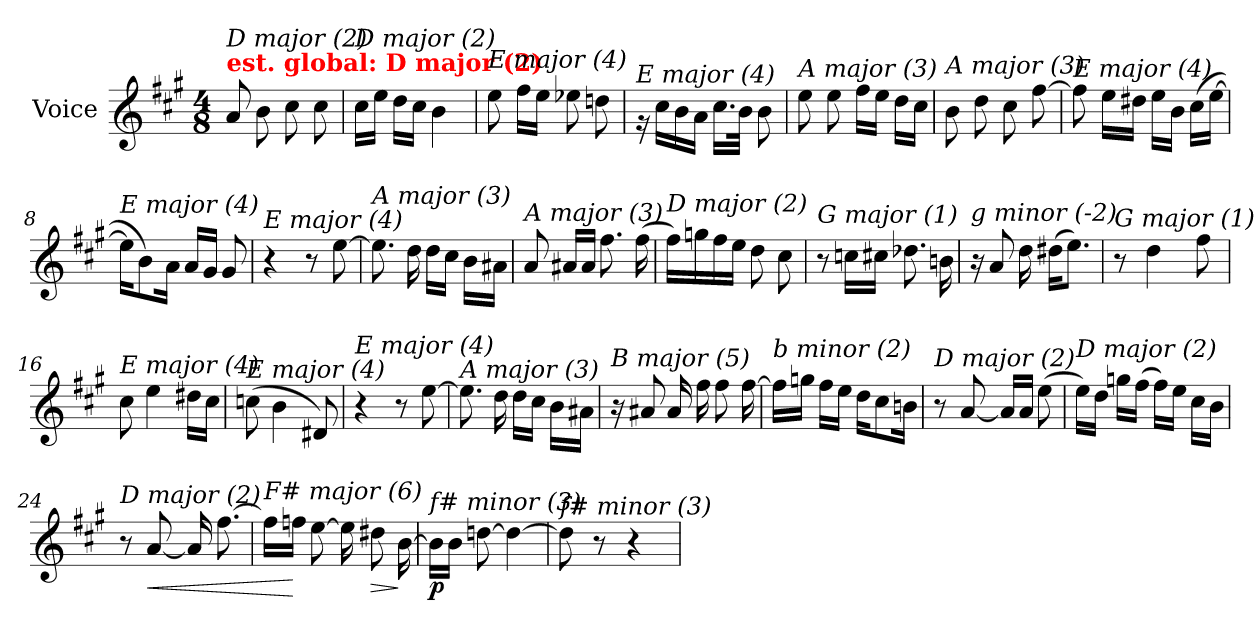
**kern	**dynam
*part1	*part1
*staff1	*staff1
*I"Voice	*
*I'V	*
*clefG2	*
*k[f#c#g#]	*
*M4/8	*
=1	=1
!LO:TX:a:B:color=#FF0000:t=est. global&colon; D major (2)	!
!LO:TX:i:t=D major (2)	!
8a/	.
8b\	.
8cc#\	.
8cc#\	.
=2	=2
!LO:TX:i:t=D major (2)	!
16cc#\LL	.
16ee\JJ	.
16dd\LL	.
16cc#\JJ	.
4b\	.
=3	=3
!LO:TX:i:t=E major (4)	!
8ee\	.
16ff#\LL	.
16ee\JJ	.
8ee-Xi\	.
8ddn\	.
=4	=4
!LO:TX:i:t=E major (4)	!
16rg	.
16cc#\LL	.
16b\	.
16a\JJ	.
16.cc#\LL	.
32b\JJk	.
8b\	.
=5	=5
!LO:TX:i:t=A major (3)	!
8ee\	.
8ee\	.
16ff#\LL	.
16ee\JJ	.
16dd\LL	.
16cc#\JJ	.
!!LO:LB:g=z
=6	=6
!LO:TX:i:t=A major (3)	!
8b\	.
8dd\	.
8cc#\	.
[8ff#\	.
=7	=7
!LO:TX:i:t=E major (4)	!
8ff#\]	.
16ee\LL	.
16dd#X\JJ	.
16ee\LL	.
16b\JJ	.
(>16cc#\LL	.
[16ee\JJ	.
=8	=8
!LO:TX:i:t=E major (4)	!
16ee\KL]	.
8b\)	.
16a\Jk	.
16a/LL	.
16g#/JJ	.
8g#/	.
=9	=9
!LO:TX:i:t=E major (4)	!
4r	.
8r	.
[8ee\	.
=10	=10
!LO:TX:i:t=A major (3)	!
8.ee\]	.
16dd\	.
16dd\LL	.
16cc#\JJ	.
16b\LL	.
16a#Xi\JJ	.
=11	=11
!LO:TX:i:t=A major (3)	!
8a/	.
16a#X/LL	.
16a#/JJ	.
8.ff#\	.
(>16ff#\	.
!!LO:LB:g=z
=12	=12
!LO:TX:i:t=D major (2)	!
16ff#\LL)	.
16ggn\	.
16ff#\	.
16ee\JJ	.
8dd\	.
8cc#\	.
=13	=13
!LO:TX:i:t=G major (1)	!
8r	.
16ccni\LL	.
16cc#i\JJ	.
8.dd-Xi\	.
16bn\	.
=14	=14
!LO:TX:i:t=g minor (-2)	!
16r	.
8a/	.
16dd\	.
(>16dd#X\KL	.
8.ee\J)	.
=15	=15
!LO:TX:i:t=G major (1)	!
8r	.
4dd\	.
8ff#\	.
=16	=16
!LO:TX:i:t=E major (4)	!
8cc#\	.
4ee\	.
16dd#X\LL	.
16cc#\JJ	.
=17	=17
!LO:TX:i:t=E major (4)	!
(>8ccn\	.
4b\	.
8d#X/)	.
!!LO:LB:g=z
=18	=18
!LO:TX:i:t=E major (4)	!
4r	.
8r	.
[8ee\	.
=19	=19
!LO:TX:i:t=A major (3)	!
8.ee\]	.
16dd\	.
16dd\LL	.
16cc#\JJ	.
16b\LL	.
16a#Xi\JJ	.
=20	=20
!LO:TX:i:t=B major (5)	!
16r	.
8a#X/	.
16a#/	.
16ff#\	.
8ff#\	.
[16ff#\	.
=21	=21
!LO:TX:i:t=b minor (2)	!
16ff#\LL]	.
16ggn\JJ	.
16ff#\LL	.
16ee\JJ	.
16dd\KL	.
8cc#\	.
16bn\Jk	.
=22	=22
!LO:TX:i:t=D major (2)	!
8r	.
[8a/	.
16a/LL]	.
16a/JJ	.
(>8ee\	.
!!LO:LB:g=z
=23	=23
!LO:TX:i:t=D major (2)	!
16ee\LL)	.
16dd\JJ	.
16ggn\LL	.
(>16ff#\JJ	.
16ff#\LL)	.
16ee\JJ	.
16cc#\LL	.
16b\JJ	.
=24	=24
!LO:TX:i:t=D major (2)	!
8r	.
!	!LO:HP:b
[8a/	<
16a/]	.
[8.ff#\	.
=25	=25
!LO:TX:i:t=F# major (6)	!
16ff#\LL]	.
16ffn\JJ	[
[8ee\	.
16ee\]	.
!	!LO:HP:b
8dd#X\	>
[16b\	]
=26	=26
!LO:TX:i:t=f# minor (3)	!
!	!LO:DY:b
16b\LL]	p
16b\JJ	.
[8ddn\	.
4dd\_	.
=27	=27
!LO:TX:i:t=f# minor (3)	!
8dd\]	.
8r	.
4r	.
=	=
*-	*-
